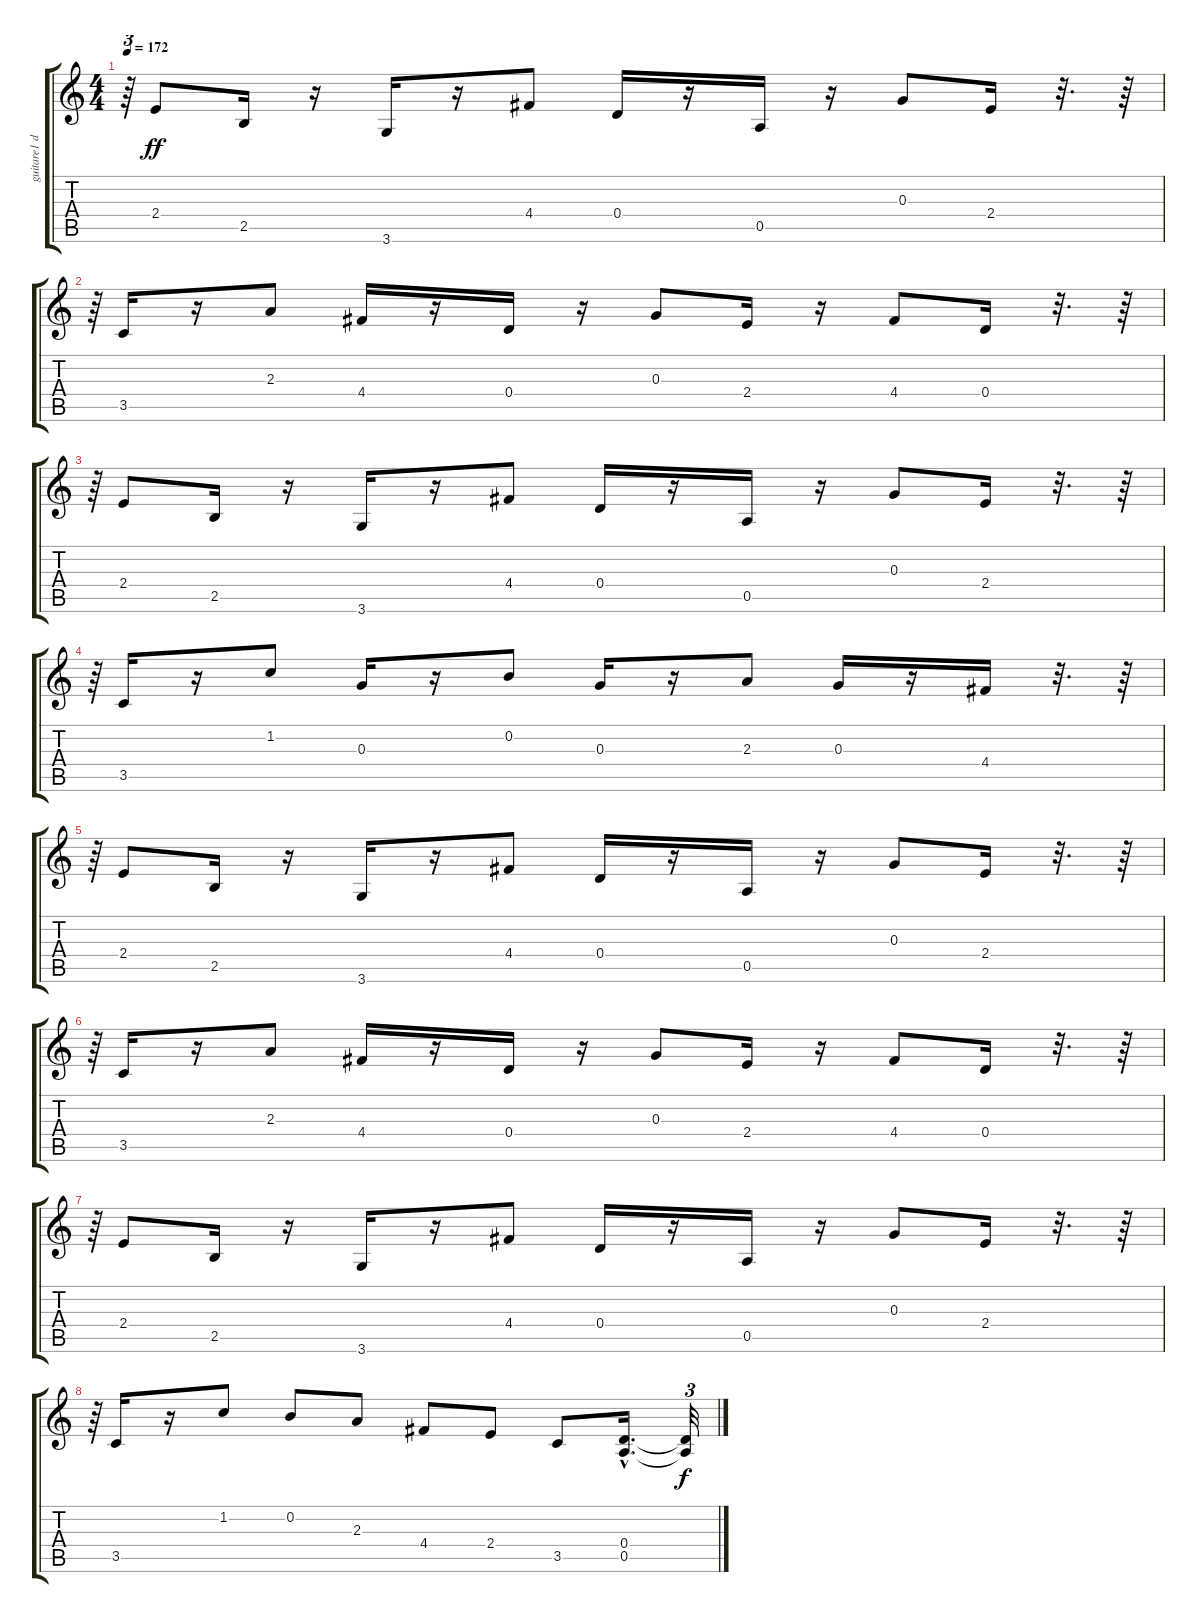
\track ("guitare1 disto" "guitare1 d") {instrument distortionguitar}
\staff {score tabs}
\tuning (E4 B3 G3 D3 A2 E2) {hide}
\ts (4 4)
\tempo 172
\clef g2
\ks c
r.64{tu (3 2) dy ff} 2.4.8 2.5.16 r.16 3.6.16 r.16 4.4.8 0.4.16 r.16 0.5.16 r.16 0.3.8 2.4.16 r.32{d} r.64 |
r.64{tu (3 2)} 3.5.16 r.16 2.3.8 4.4.16 r.16 0.4.16 r.16 0.3.8 2.4.16 r.16 4.4.8 0.4.16 r.32{d} r.64 |
r.64{tu (3 2)} 2.4.8 2.5.16 r.16 3.6.16 r.16 4.4.8 0.4.16 r.16 0.5.16 r.16 0.3.8 2.4.16 r.32{d} r.64 |
r.64{tu (3 2)} 3.5.16 r.16 1.2.8 0.3.16 r.16 0.2.8 0.3.16 r.16 2.3.8 0.3.16 r.16 4.4.16 r.32{d} r.64 |
r.64{tu (3 2)} 2.4.8 2.5.16 r.16 3.6.16 r.16 4.4.8 0.4.16 r.16 0.5.16 r.16 0.3.8 2.4.16 r.32{d} r.64 |
r.64{tu (3 2)} 3.5.16 r.16 2.3.8 4.4.16 r.16 0.4.16 r.16 0.3.8 2.4.16 r.16 4.4.8 0.4.16 r.32{d} r.64 |
r.64{tu (3 2)} 2.4.8 2.5.16 r.16 3.6.16 r.16 4.4.8 0.4.16 r.16 0.5.16 r.16 0.3.8 2.4.16 r.32{d} r.64 |
r.64{tu (3 2)} 3.5.16 r.16 1.2.8 0.2.8 2.3.8 4.4.8 2.4.8 3.5.8 (0.4{hac} 0.5{hac}).16{d} (0.4{t} 0.5{t}).32{tu (3 2) dy f}
